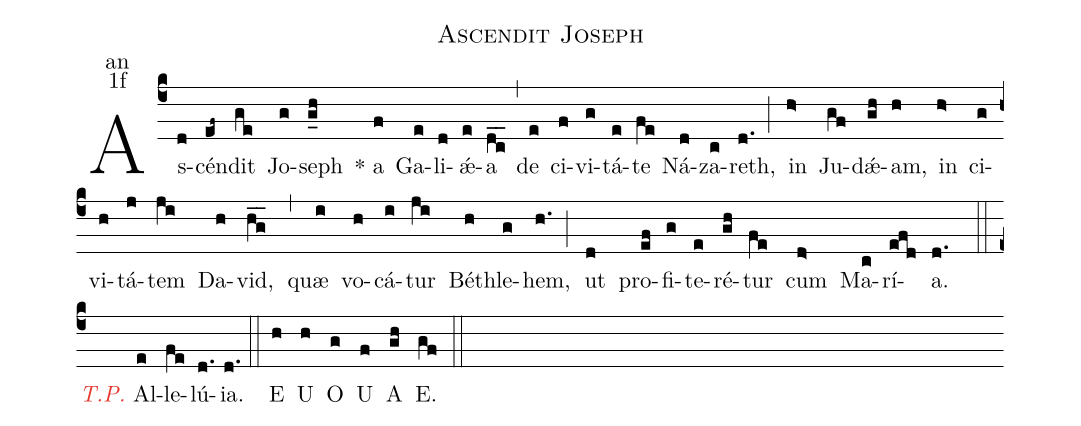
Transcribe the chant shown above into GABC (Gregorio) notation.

name:Ascendit Joseph;
office-part:an;
mode:1f;
%%
(c4) As(d)cén(ef~)dit(ge) Jo(g)seph(g_h) <sp>*</sp> a(f) Ga(e)li(d)ǽ(e)a(dc__) (,)
de(e) ci(f)vi(g)tá(e)te(fe) Ná(d)za(c)reth,(d.) (;)
in(h>) Ju(gf)dǽ(gh)am,(h) in(h>) ci(g)vi(h)tá(j)tem(ji) Da(h)vid,(hg__) (,)
quæ(i) vo(h)cá(i)tur(ji) Bé(h)thle(g)hem,(h.) (;)
ut(d) pro(ef)fi(g)te(e)ré(gh)tur(fe) cum(d>) Ma(c)rí(efd)a.(d.) (::)
<i><c>T.P.</c></i> Al(e)le(fe)lú(d.){ia}.(d.) (::)
<eu>E(h) U(h) O(g) U(f) A(gh) E.(gf) </eu> (::)
